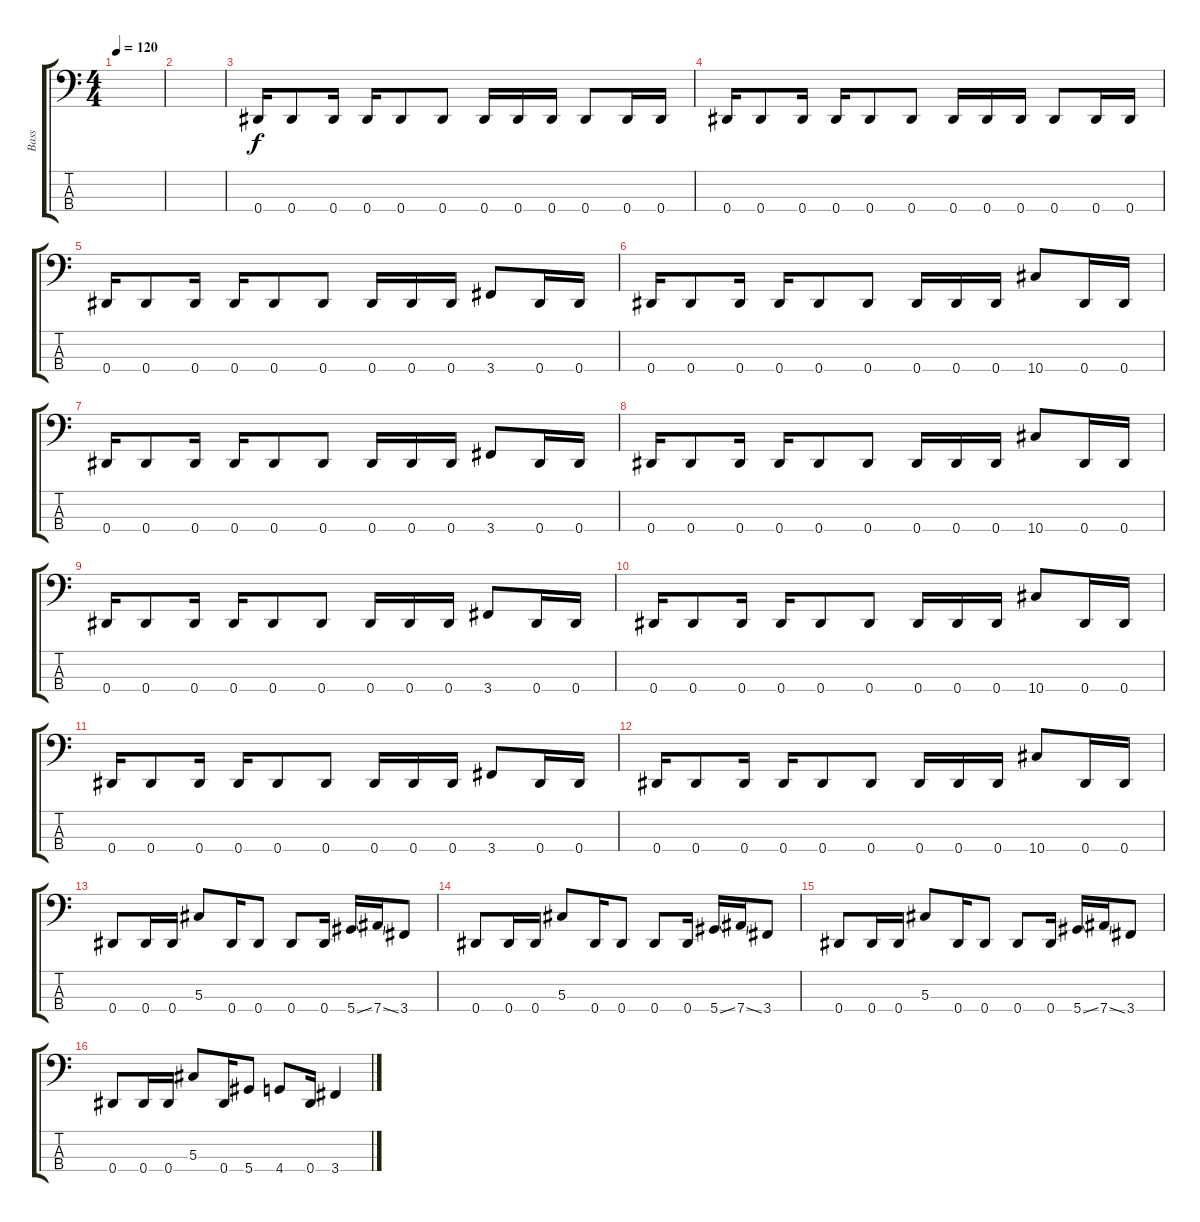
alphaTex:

\track ("Bass" "Bass") {instrument electricbasspick}
\staff {score tabs}
\tuning (Gb2 Db2 Ab1 Eb1) {hide}
\ts (4 4)
\tempo 120
\clef f4
\ks c
|
|
0.4.16 0.4.8 0.4.16 0.4.16 0.4.8 0.4.8 0.4.16 0.4.16 0.4.16 0.4.8 0.4.16 0.4.16 |
0.4.16 0.4.8 0.4.16 0.4.16 0.4.8 0.4.8 0.4.16 0.4.16 0.4.16 0.4.8 0.4.16 0.4.16 |
0.4.16 0.4.8 0.4.16 0.4.16 0.4.8 0.4.8 0.4.16 0.4.16 0.4.16 3.4.8 0.4.16 0.4.16 |
0.4.16 0.4.8 0.4.16 0.4.16 0.4.8 0.4.8 0.4.16 0.4.16 0.4.16 10.4.8 0.4.16 0.4.16 |
0.4.16 0.4.8 0.4.16 0.4.16 0.4.8 0.4.8 0.4.16 0.4.16 0.4.16 3.4.8 0.4.16 0.4.16 |
0.4.16 0.4.8 0.4.16 0.4.16 0.4.8 0.4.8 0.4.16 0.4.16 0.4.16 10.4.8 0.4.16 0.4.16 |
0.4.16 0.4.8 0.4.16 0.4.16 0.4.8 0.4.8 0.4.16 0.4.16 0.4.16 3.4.8 0.4.16 0.4.16 |
0.4.16 0.4.8 0.4.16 0.4.16 0.4.8 0.4.8 0.4.16 0.4.16 0.4.16 10.4.8 0.4.16 0.4.16 |
0.4.16 0.4.8 0.4.16 0.4.16 0.4.8 0.4.8 0.4.16 0.4.16 0.4.16 3.4.8 0.4.16 0.4.16 |
0.4.16 0.4.8 0.4.16 0.4.16 0.4.8 0.4.8 0.4.16 0.4.16 0.4.16 10.4.8 0.4.16 0.4.16 |
0.4.8 0.4.16 0.4.16 5.3.8 0.4.16 0.4.8 0.4.8 0.4.16 5.4{ss}.16 7.4{ss}.16 3.4.8 |
0.4.8 0.4.16 0.4.16 5.3.8 0.4.16 0.4.8 0.4.8 0.4.16 5.4{ss}.16 7.4{ss}.16 3.4.8 |
0.4.8 0.4.16 0.4.16 5.3.8 0.4.16 0.4.8 0.4.8 0.4.16 5.4{ss}.16 7.4{ss}.16 3.4.8 |
0.4.8 0.4.16 0.4.16 5.3.8 0.4.16 5.4.8 4.4.8 0.4.16 3.4.4
